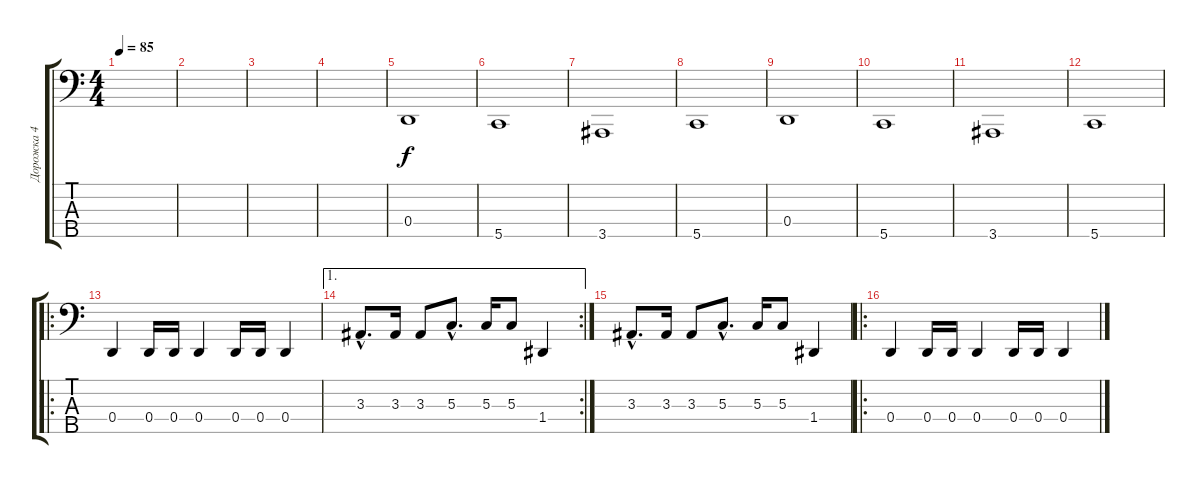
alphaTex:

\track ("Дорожка 4" "Дорожка 4") {instrument electricbassfinger}
\staff {score tabs}
\tuning (F2 C2 G1 D1 G0) {hide}
\ts (4 4)
\tempo 85
\clef f4
\ks c
|
|
|
|
0.4.1 |
5.5.1 |
3.5.1 |
5.5.1 |
0.4.1 |
5.5.1 |
3.5.1 |
5.5.1 |
\ro
0.4.4 0.4.16 0.4.16 0.4.4 0.4.16 0.4.16 0.4.4 |
\ae 1
\rc 2
3.3{hac}.8{d} 3.3.16 3.3.8 5.3{hac}.8{d} 5.3.16 5.3.8 1.4.4 |
3.3{hac}.8{d} 3.3.16 3.3.8 5.3{hac}.8{d} 5.3.16 5.3.8 1.4.4 |
\ro
0.4.4 0.4.16 0.4.16 0.4.4 0.4.16 0.4.16 0.4.4
